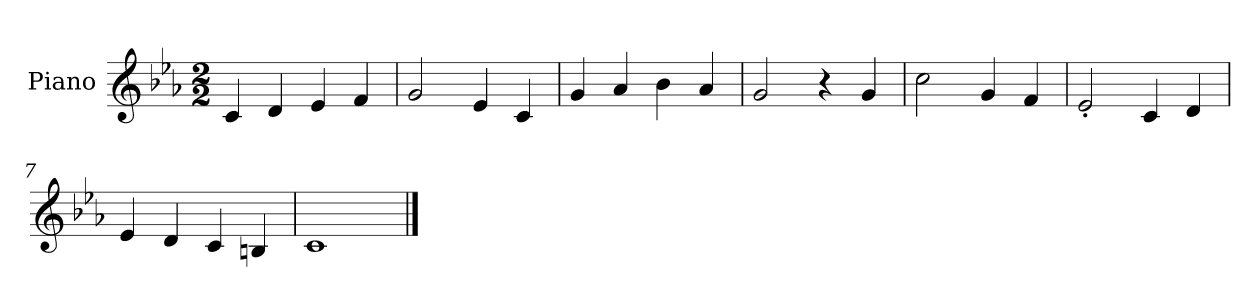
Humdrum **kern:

**kern
*part1
*staff1
*I"Piano
*I'Pno.
*clefG2
*k[b-e-a-]
*M2/2
*MM120
=1
4c/
4d/
4e-/
4f/
=2
2g/
4e-/
4c/
=3
4g/
4a-/
4b-\
4a-/
=4
2g/
4r
4g/
=5
2cc\
4g/
4f/
=6
2e-'/
4c/
4d/
=7
4e-/
4d/
4c/
4Bn/
=8
1c
==
*-
